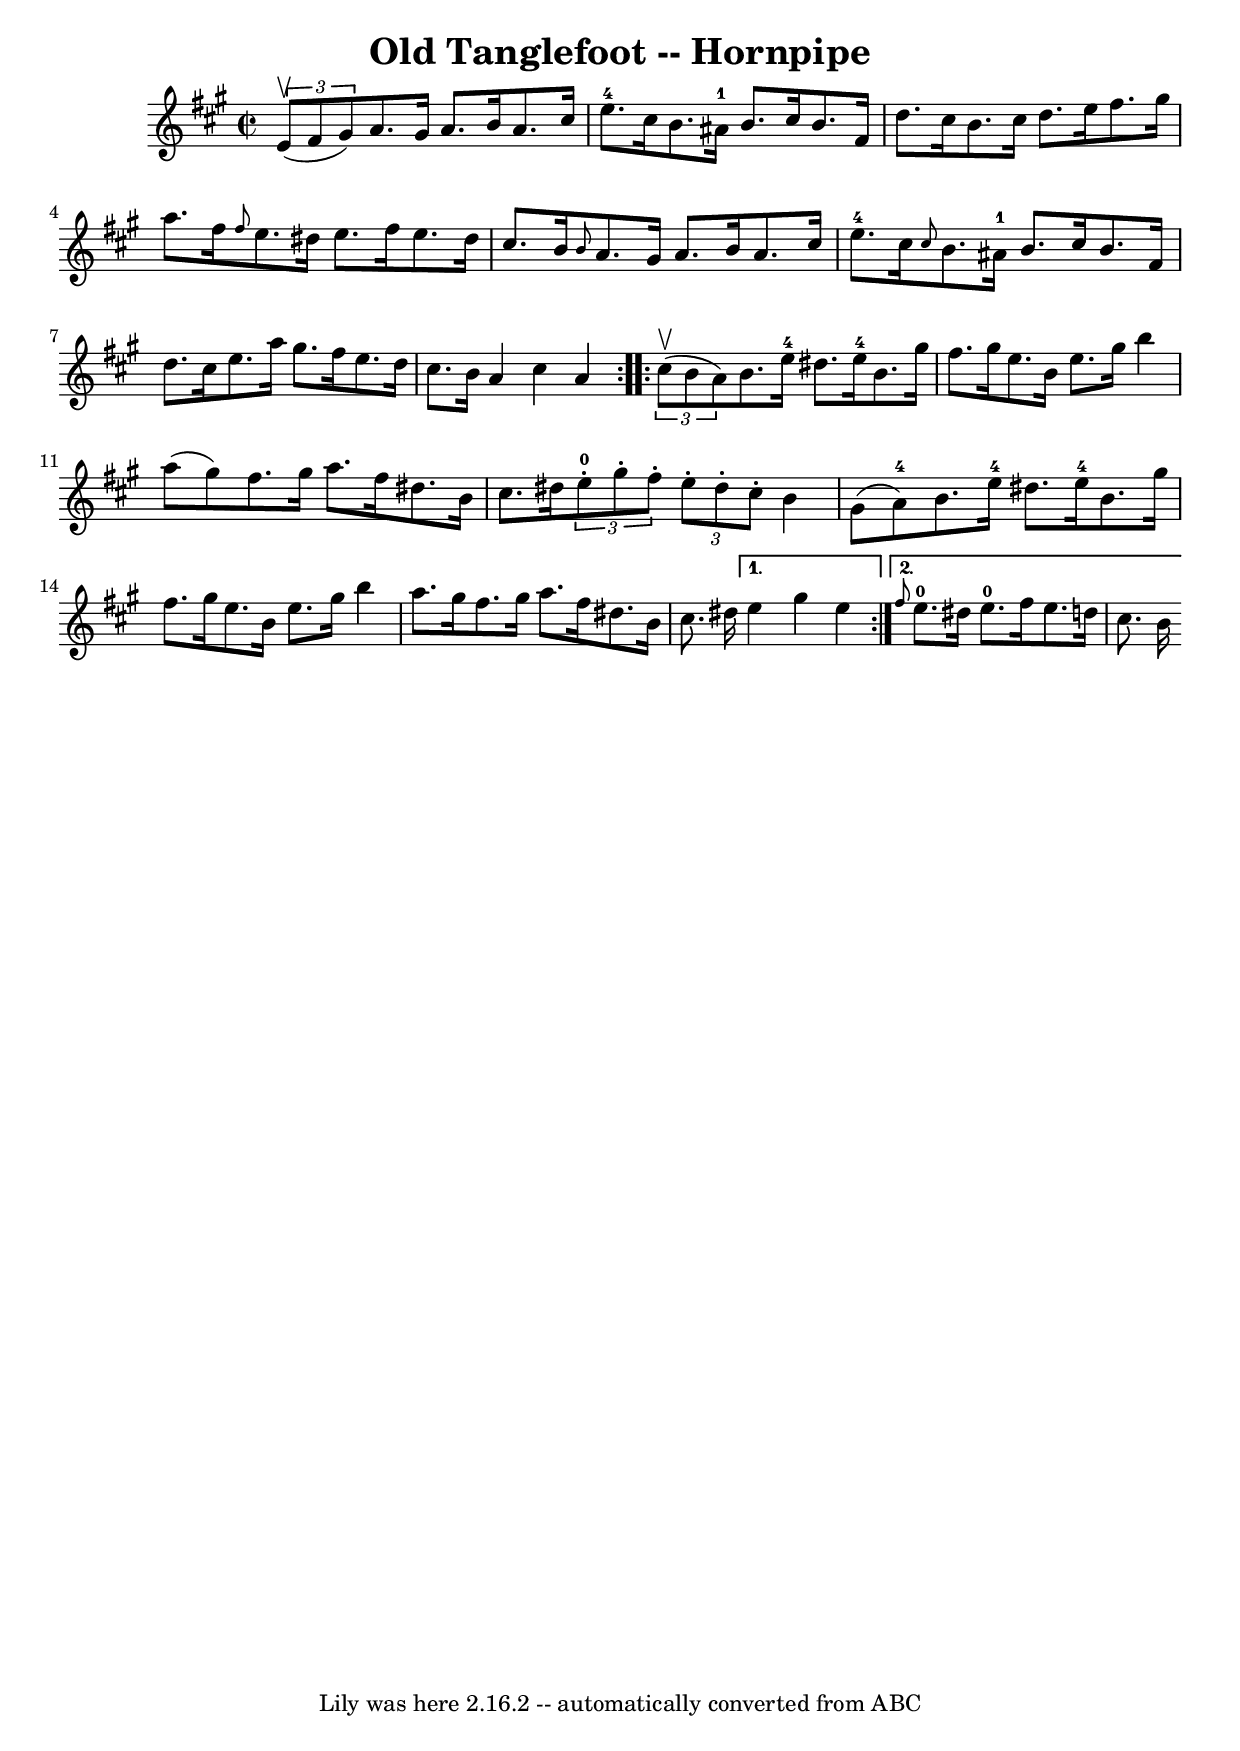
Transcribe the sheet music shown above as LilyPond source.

\version "2.16.2"
\include "Mammoth.ily"
\header {
  %% book = "Cole's 1000 Fiddle Tunes"
  crossRefNumber = "1"
  footnotes = ""
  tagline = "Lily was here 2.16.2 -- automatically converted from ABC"
  title = "Old Tanglefoot -- Hornpipe"

}
voicedefault =  {



  \repeat volta 2 {

    \override Staff.TimeSignature #'style = #'C
    \time 2/2 
    \key a \major
    \times 2/3 { e'8 (^\upbow fis'8 gis'8)  	       }   |
    a'8. gis'16 a'8. b'16 a'8. cis''16 e''8.-4        cis''16   |
    b'8. ais'16-1 b'8. cis''16 b'8. fis'16         d''8. cis''16   |
    b'8. cis''16 d''8. e''16 fis''8.         gis''16 a''8. fis''16   |
    \grace { fis''8  
	   } e''8. dis''16       e''8. fis''16 e''8. dis''16 cis''8. b'16   |
    
    \grace { b'8   	   } a'8. gis'16 a'8. b'16 a'8. cis''16 e''8.-4 cis''16   |
    \grace { cis''8  
	   } b'8. ais'16-1 b'8.         cis''16 b'8. fis'16 d''8. cis''16   |
    e''8. a''16         gis''8. fis''16 e''8. d''16 cis''8. b'16   |
    a'4    
    cis''4 a'4  
  }     
  \repeat volta 2 {
    \times 2/3 { cis''8 (^\upbow b'8   
		 a'8)  	       }  |
    b'8. e''16-4 dis''8. e''16-4 b'8.         gis''16 fis''8. gis''16   |
    e''8. b'16 e''8. gis''16         b''4 a''8 (gis''8)  |
    fis''8. gis''16 a''8. fis''16      dis''8. b'16 cis''8. dis''16   |
    \times 2/3 { e''8-0-. 
		 gis''8-. fis''8-. 
	       }   \times 2/3 { e''8-. dis''8-. cis''8-. 
			      }        b'4 gis'8 (a'8-4)  |
    b'8. e''16-4 dis''8. e''16-4 b'8. gis''16 fis''8. gis''16  |
    e''8. b'16 e''8.      gis''16 b''4 a''8. gis''16   |
    fis''8. gis''16    
    a''8. fis''16 dis''8. b'16 cis''8. dis''16  
  } \alternative{{   
    e''4 gis''4 e''4  
  } { \grace { fis''8  
	     } e''8.-0 dis''16           e''8.-0 fis''16 e''8. d''!16 cis''8. b'16  \bar " |."   
    }
	       }

}

\score{
  <<

    \context Staff="default"
    {
      \voicedefault 
      
    }

  >>
  \layout {
    
  }
  \midi {
  }

}
